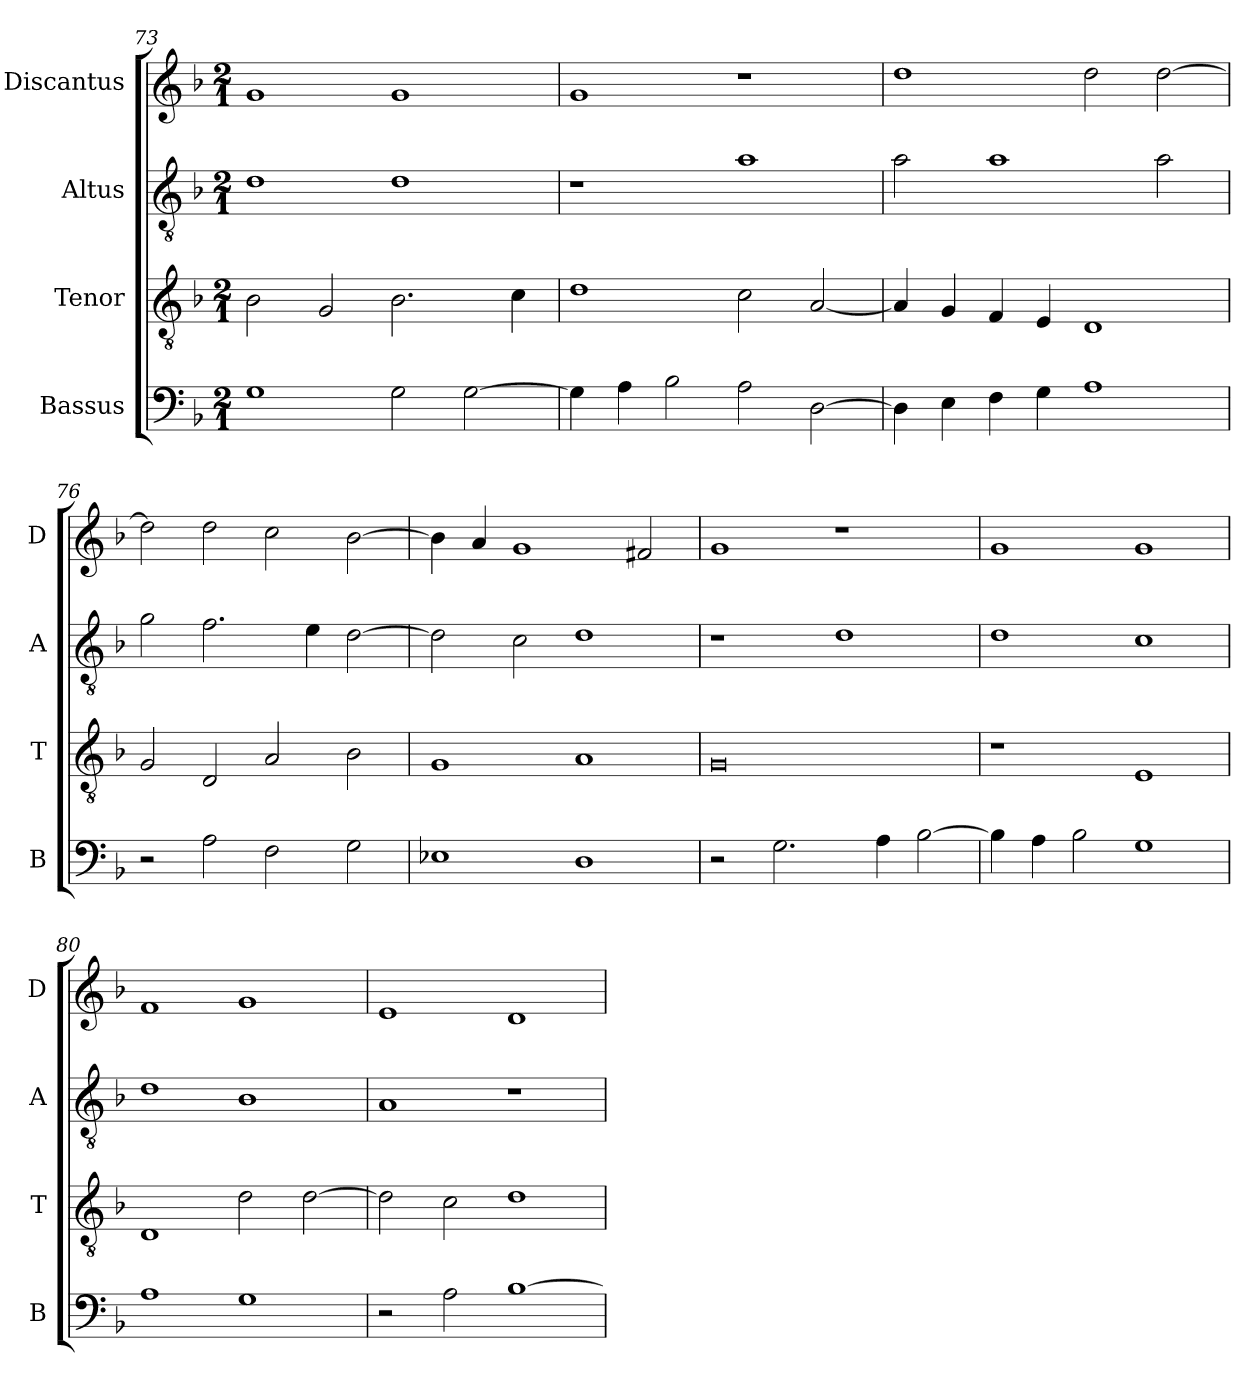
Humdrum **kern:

**kern	**kern	**kern	**kern
*part4	*part3	*part2	*part1
*staff4	*staff3	*staff2	*staff1
*I"Bassus	*I"Tenor	*I"Altus	*I"Discantus
*I'B	*I'T	*I'A	*I'D
*clefF4	*clefGv2	*clefGv2	*clefG2
*k[b-]	*k[b-]	*k[b-]	*k[b-]
*M2/1	*M2/1	*M2/1	*M2/1
=73	=73	=73	=73
1G	2B-\	1d	1g
.	2G/	.	.
2G\	2.B-\	1d	1g
[2G\	.	.	.
.	4c\	.	.
=74	=74	=74	=74
4G\]	1d	1r	1g
4A\	.	.	.
2B-\	.	.	.
2A\	2c\	1a	1r
[2D\	[2A/	.	.
=75	=75	=75	=75
4D\]	4A/]	2a\	1dd
4E\	4G/	.	.
4F\	4F/	1a	.
4G\	4E/	.	.
1A	1D	.	2dd\
.	.	2a\	[2dd\
=76	=76	=76	=76
2r	2G/	2g\	2dd\]
2A\	2D/	2.f\	2dd\
2F\	2A/	.	2cc\
.	.	4e\	.
2G\	2B-\	[2d\	[2b-\
=77	=77	=77	=77
1E-X	1G	2d\]	4b-\]
.	.	.	4a/
.	.	2c\	1g
1D	1A	1d	.
.	.	.	2f#X/
=78	=78	=78	=78
2r	0G	1r	1g
2.G\	.	.	.
.	.	1d	1r
4A\	.	.	.
[2B-\	.	.	.
=79	=79	=79	=79
4B-\]	1r	1d	1g
4A\	.	.	.
2B-\	.	.	.
1G	1E	1c	1g
=80	=80	=80	=80
1A	1D	1d	1f
1G	2d\	1B-	1g
.	[2d\	.	.
=81	=81	=81	=81
2r	2d\]	1A	1e
2A\	2c\	.	.
[1B-	1d	1r	1d
=	=	=	=
*-	*-	*-	*-
